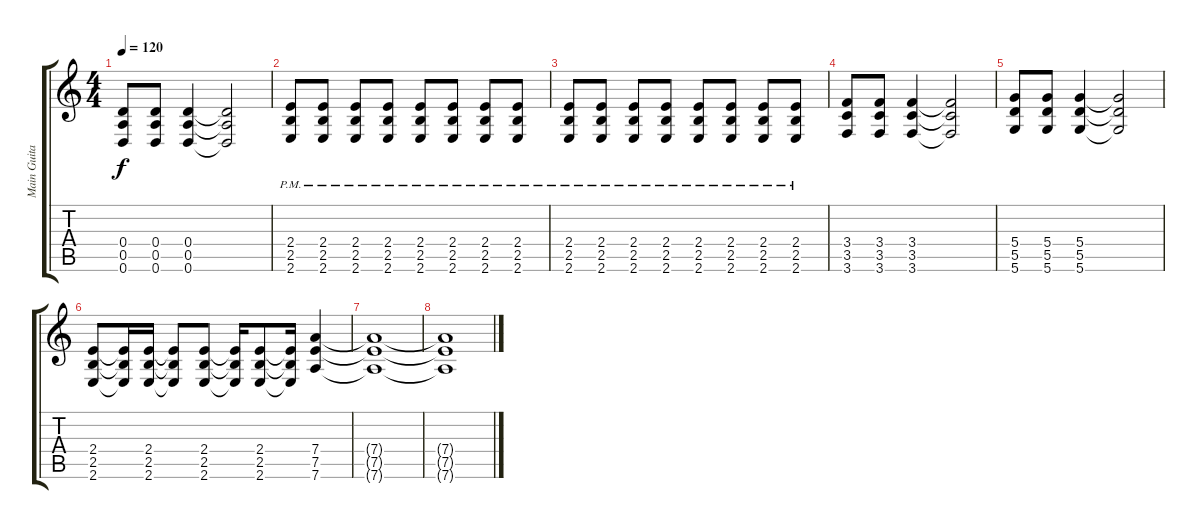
\track ("Main Guitar" "Main Guita") {instrument distortionguitar}
\staff {score tabs}
\tuning (E4 B3 G3 D3 A2 D2) {hide}
\ts (4 4)
\tempo 120
\clef g2
\ks c
(0.4 0.5 0.6).8{dy f} (0.4 0.5 0.6).8 (0.4 0.5 0.6).4 (0.4{t} 0.5{t} 0.6{t}).2 |
(2.4{pm} 2.5 2.6).8 (2.4{pm} 2.5 2.6).8 (2.4{pm} 2.5 2.6).8 (2.4{pm} 2.5 2.6).8 (2.4{pm} 2.5 2.6).8 (2.4{pm} 2.5 2.6).8 (2.4{pm} 2.5 2.6).8 (2.4{pm} 2.5 2.6).8 |
(2.4{pm} 2.5 2.6).8 (2.4{pm} 2.5 2.6).8 (2.4{pm} 2.5 2.6).8 (2.4{pm} 2.5 2.6).8 (2.4{pm} 2.5 2.6).8 (2.4{pm} 2.5 2.6).8 (2.4{pm} 2.5 2.6).8 (2.4{pm} 2.5 2.6).8 |
(3.4 3.5 3.6).8 (3.4 3.5 3.6).8 (3.4 3.5 3.6).4 (3.4{t} 3.5{t} 3.6{t}).2 |
(5.4 5.5 5.6).8 (5.4 5.5 5.6).8 (5.4 5.5 5.6).4 (5.4{t} 5.5{t} 5.6{t}).2 |
(2.4 2.5 2.6).8 (2.4{t} 2.5{t} 2.6{t}).16 (2.4 2.5 2.6).16 (2.4{t} 2.5{t} 2.6{t}).8 (2.4 2.5 2.6).8 (2.4{t} 2.5{t} 2.6{t}).16 (2.4 2.5 2.6).8 (2.4{t} 2.5{t} 2.6{t}).16 (7.4 7.5 7.6).4 |
(7.4{t} 7.5{t} 7.6{t}).1{volume 5} |
(7.4{t} 7.5{t} 7.6{t}).1
